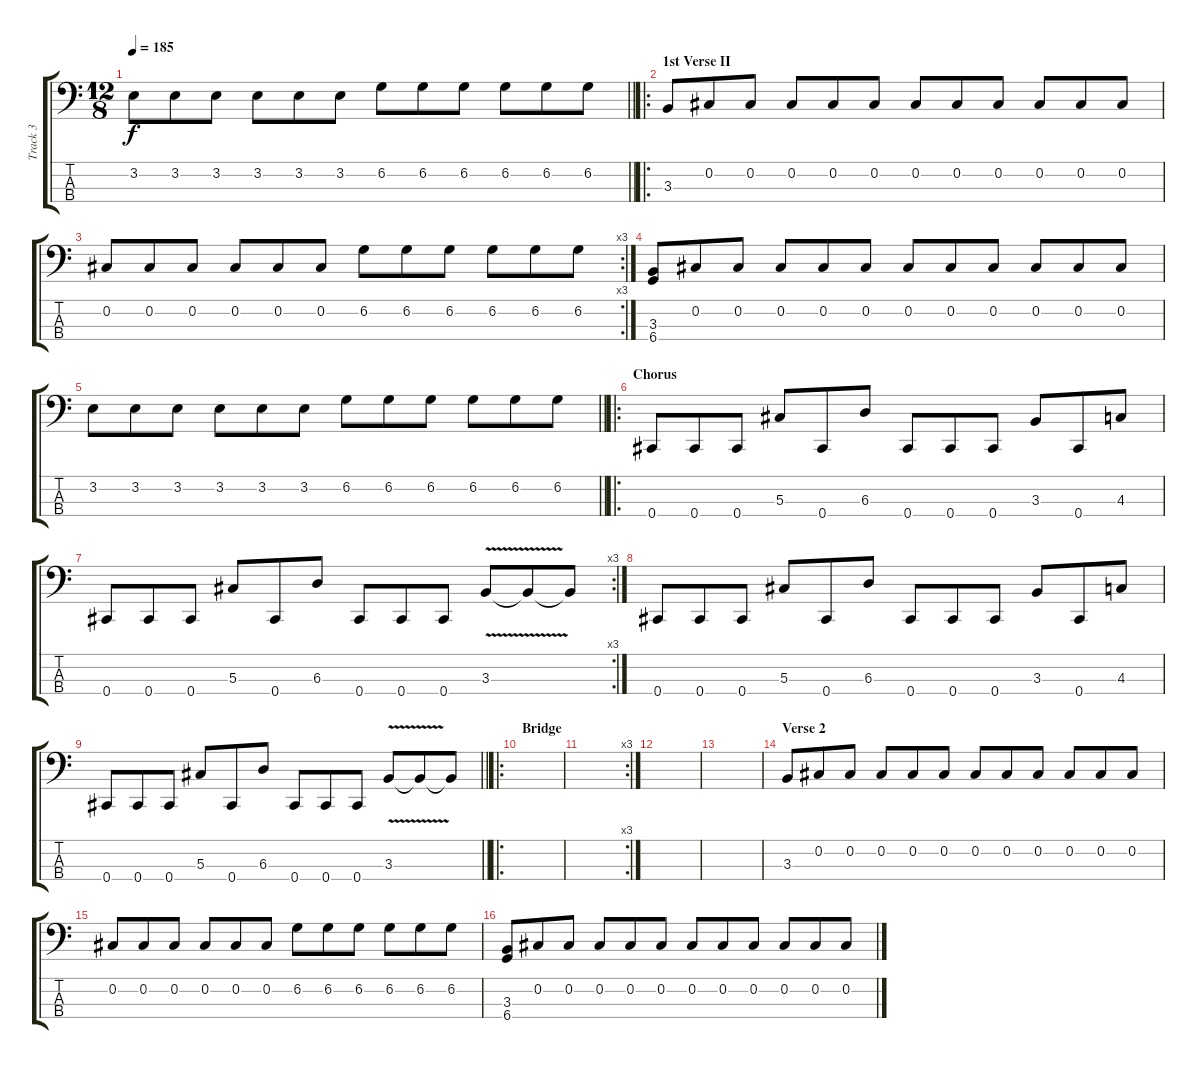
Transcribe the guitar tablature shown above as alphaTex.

\track ("Track 3" "Track 3") {instrument electricbassfinger}
\staff {score tabs}
\tuning (Gb2 Db2 Ab1 Db1) {hide}
\ts (12 8)
\tempo 185
\clef f4
\barLineRight lightlight
\ks c
3.2.8{dy f} 3.2.8 3.2.8 3.2.8 3.2.8 3.2.8 6.2.8 6.2.8 6.2.8 6.2.8 6.2.8 6.2.8 |
\ro
\section ("" "1st Verse II")
3.3.8 0.2.8 0.2.8 0.2.8 0.2.8 0.2.8 0.2.8 0.2.8 0.2.8 0.2.8 0.2.8 0.2.8 |
\rc 3
0.2.8 0.2.8 0.2.8 0.2.8 0.2.8 0.2.8 6.2.8 6.2.8 6.2.8 6.2.8 6.2.8 6.2.8 |
(3.3 6.4).8 0.2.8 0.2.8 0.2.8 0.2.8 0.2.8 0.2.8 0.2.8 0.2.8 0.2.8 0.2.8 0.2.8 |
\barLineRight lightlight
3.2.8 3.2.8 3.2.8 3.2.8 3.2.8 3.2.8 6.2.8 6.2.8 6.2.8 6.2.8 6.2.8 6.2.8 |
\ro
\section ("" "Chorus")
0.4.8 0.4.8 0.4.8 5.3.8 0.4.8 6.3.8 0.4.8 0.4.8 0.4.8 3.3.8 0.4.8 4.3.8 |
\rc 3
0.4.8 0.4.8 0.4.8 5.3.8 0.4.8 6.3.8 0.4.8 0.4.8 0.4.8 3.3{v}.8 3.3{t}.8 3.3{t}.8 |
0.4.8 0.4.8 0.4.8 5.3.8 0.4.8 6.3.8 0.4.8 0.4.8 0.4.8 3.3.8 0.4.8 4.3.8 |
\barLineRight lightlight
0.4.8 0.4.8 0.4.8 5.3.8 0.4.8 6.3.8 0.4.8 0.4.8 0.4.8 3.3{v}.8 3.3{t}.8 3.3{t}.8 |
\ro
\section ("" "Bridge")
|
\rc 3
|
|
|
\section ("" "Verse 2")
3.3.8 0.2.8 0.2.8 0.2.8 0.2.8 0.2.8 0.2.8 0.2.8 0.2.8 0.2.8 0.2.8 0.2.8 |
0.2.8 0.2.8 0.2.8 0.2.8 0.2.8 0.2.8 6.2.8 6.2.8 6.2.8 6.2.8 6.2.8 6.2.8 |
(3.3 6.4).8 0.2.8 0.2.8 0.2.8 0.2.8 0.2.8 0.2.8 0.2.8 0.2.8 0.2.8 0.2.8 0.2.8
